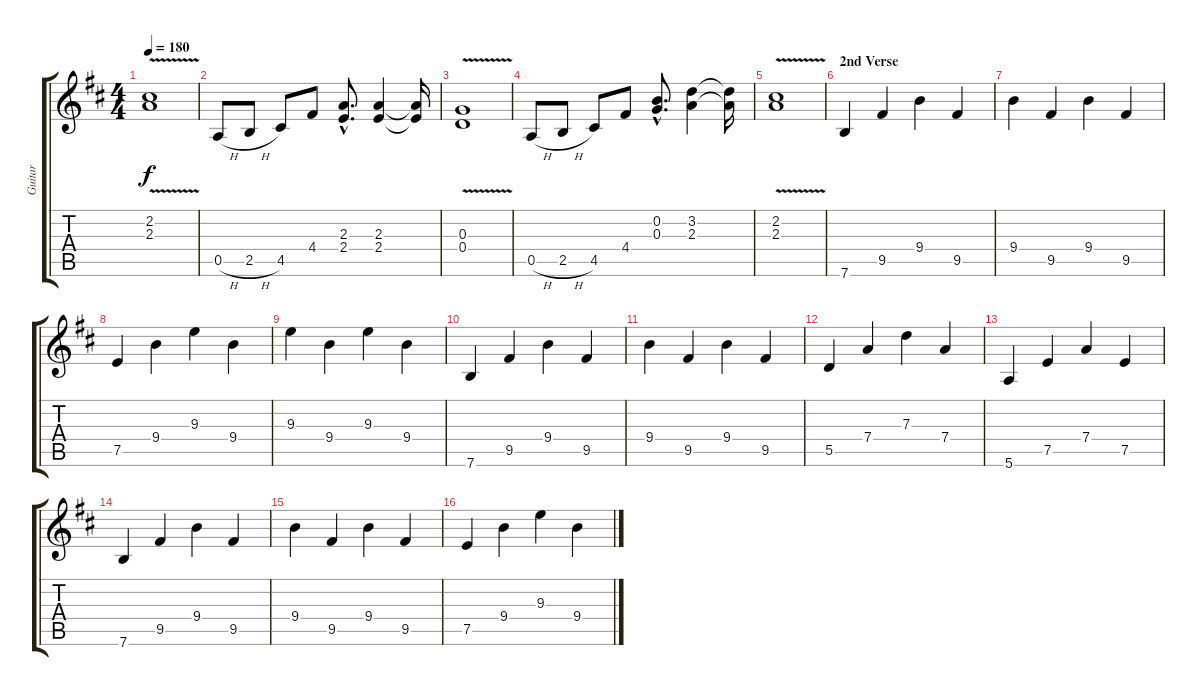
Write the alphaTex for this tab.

\track ("Guitar" "Guitar") {instrument overdrivenguitar}
\staff {score tabs}
\tuning (E4 B3 G3 D3 A2 E2) {hide}
\ts (4 4)
\tempo 180
\clef g2
\ks d
(2.2 2.3{v}).1{dy f} |
0.5{h}.8 2.5{h}.8 4.5.8 4.4.8 (2.3{hac} 2.4{hac}).8{d} (2.3 2.4).4 (2.3{t} 2.4{t}).16 |
(0.3 0.4{v}).1 |
0.5{h}.8 2.5{h}.8 4.5.8 4.4.8 (0.2{hac} 0.3{hac}).8{d} (3.2 2.3).4 (3.2{t} 2.3{t}).16 |
(2.2 2.3{v}).1 |
\section ("" "2nd Verse")
7.6.4{volume 10 instrument electricguitarjazz} 9.5.4 9.4.4 9.5.4 |
9.4.4 9.5.4 9.4.4 9.5.4 |
7.5.4 9.4.4 9.3.4 9.4.4 |
9.3.4 9.4.4 9.3.4 9.4.4 |
7.6.4 9.5.4 9.4.4 9.5.4 |
9.4.4 9.5.4 9.4.4 9.5.4 |
5.5.4 7.4.4 7.3.4 7.4.4 |
5.6.4 7.5.4 7.4.4 7.5.4 |
7.6.4{instrument electricguitarjazz} 9.5.4 9.4.4 9.5.4 |
9.4.4 9.5.4 9.4.4 9.5.4 |
7.5.4 9.4.4 9.3.4 9.4.4
